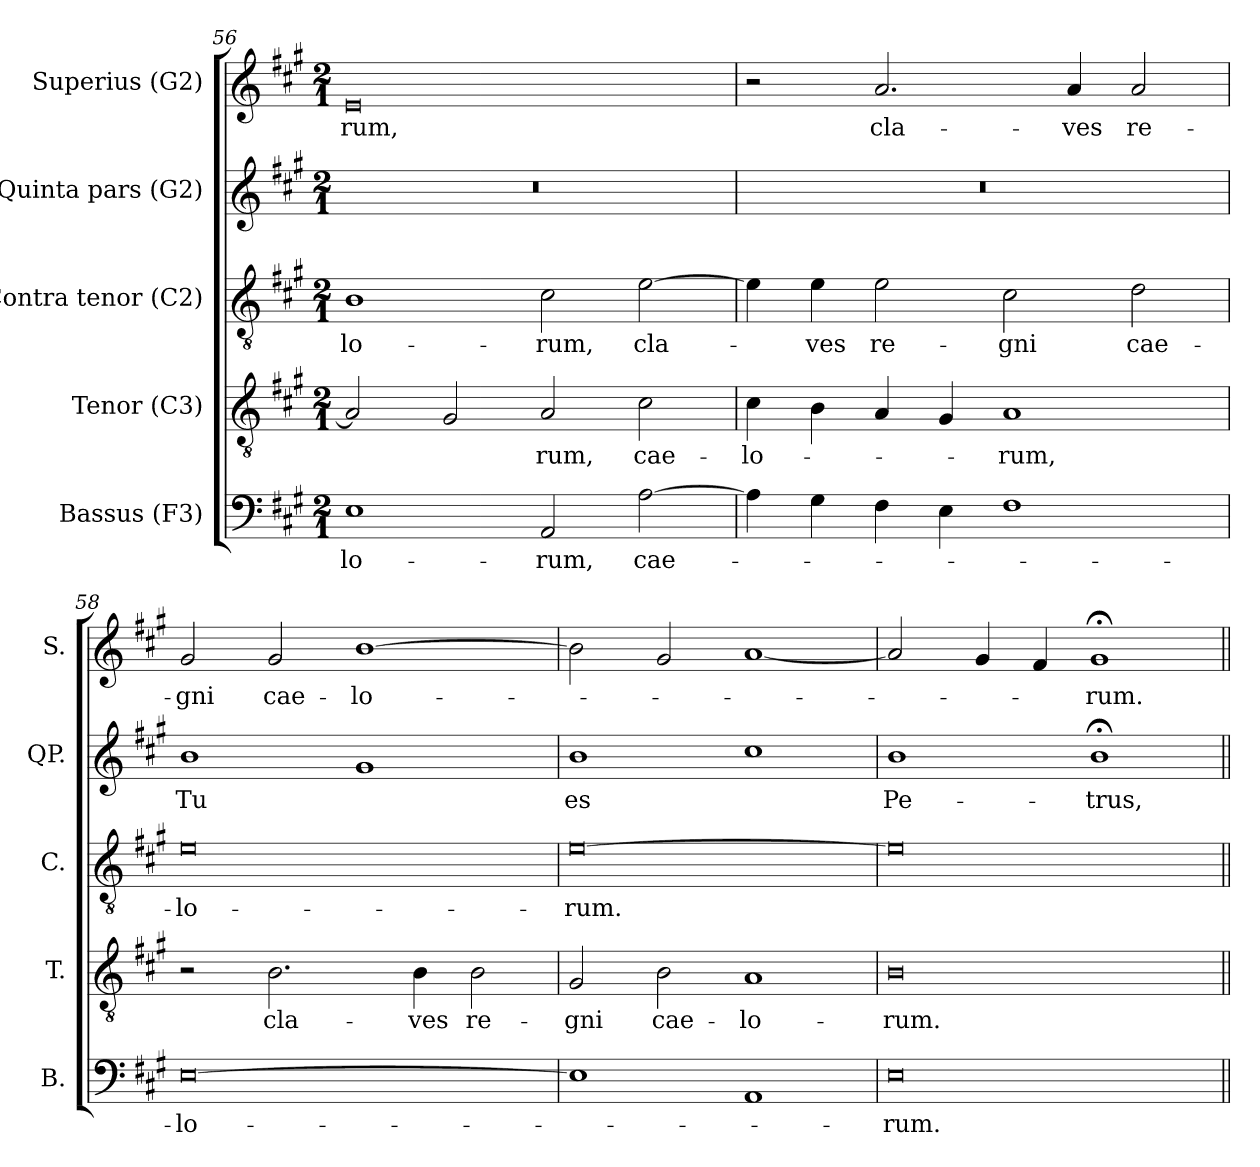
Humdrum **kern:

**kern	**text	**kern	**text	**kern	**text	**kern	**text	**kern	**text
*part5	*part5	*part4	*part4	*part3	*part3	*part2	*part2	*part1	*part1
*staff5	*staff5	*staff4	*staff4	*staff3	*staff3	*staff2	*staff2	*staff1	*staff1
*I"Bassus (F3)	*	*I"Tenor (C3)	*	*I"Contra tenor (C2)	*	*I"Quinta pars (G2)	*	*I"Superius (G2)	*
*I'B.	*	*I'T.	*	*I'C.	*	*I'QP.	*	*I'S.	*
!!LO:LB:g=z
*clefF4	*	*clefGv2	*	*clefGv2	*	*clefG2	*	*clefG2	*
*	*	*ITrd7c12	*	*ITrd7c12	*	*ITrd7c12	*	*	*
*k[f#c#g#]	*	*k[f#c#g#]	*	*k[f#c#g#]	*	*k[f#c#g#]	*	*k[f#c#g#]	*
*A:	*	*A:	*	*A:	*	*A:	*	*A:	*
*M2/1	*	*M2/1	*	*M2/1	*	*M2/1	*	*M2/1	*
=56	=56	=56	=56	=56	=56	=56	=56	=56	=56
!	!LO:LY:b:color=#000000	!	!	!	!	!	!	!	!
!	!	!	!	!	!LO:LY:b:color=#000000	!LO:N:vis=1	!	!	!
!	!	!	!	!	!	!	!	!	!LO:LY:b:color=#000000
1Ei	-lo-	2AAi/]	.	1BBi	-lo-	0r	.	0ei	-rum,
.	.	2GG#i/	.	.	.	.	.	.	.
!	!LO:LY:b:color=#000000	!	!	!	!	!	!	!	!
!	!	!	!LO:LY:b:color=#000000	!	!	!	!	!	!
!	!	!	!	!	!LO:LY:b:color=#000000	!	!	!	!
2AAi/	-rum,	2AAi/	-rum,	2C#i\	-rum,	.	.	.	.
!	!LO:LY:b:color=#000000	!	!	!	!	!	!	!	!
!	!	!	!LO:LY:b:color=#000000	!	!	!	!	!	!
!	!	!	!	!	!LO:LY:b:color=#000000	!	!	!	!
[2Ai\	cae-	2C#i\	cae-	[2Ei\	cla-	.	.	.	.
=57	=57	=57	=57	=57	=57	=57	=57	=57	=57
!	!	!	!LO:LY:b:color=#000000	!	!	!LO:N:vis=1	!	!	!
4Ai\]	.	4C#i\	-lo-	4Ei\]	.	0r	.	2r	.
!	!	!	!	!	!LO:LY:b:color=#000000	!	!	!	!
4G#i\	.	4BBi\	.	4Ei\	-ves	.	.	.	.
!	!	!	!	!	!LO:LY:b:color=#000000	!	!	!	!
!	!	!	!	!	!	!	!	!	!LO:LY:b:color=#000000
4F#i\	.	4AAi/	.	2Ei\	re-	.	.	2.ai/	cla-
4Ei\	.	4GG#i/	.	.	.	.	.	.	.
!	!	!	!LO:LY:b:color=#000000	!	!	!	!	!	!
!	!	!	!	!	!LO:LY:b:color=#000000	!	!	!	!
1F#i	.	1AAi	-rum,	2C#i\	-gni	.	.	.	.
!	!	!	!	!	!	!	!	!	!LO:LY:b:color=#000000
.	.	.	.	.	.	.	.	4ai/	-ves
!	!	!	!	!	!LO:LY:b:color=#000000	!	!	!	!
!	!	!	!	!	!	!	!	!	!LO:LY:b:color=#000000
.	.	.	.	2Di\	cae-	.	.	2ai/	re-
!!LO:LB:g=z
=58	=58	=58	=58	=58	=58	=58	=58	=58	=58
!	!LO:LY:b:color=#000000	!	!	!	!	!	!	!	!
!	!	!	!	!	!LO:LY:b:color=#000000	!	!	!	!
!	!	!	!	!	!	!	!LO:LY:b:color=#000000	!	!
!	!	!	!	!	!	!	!	!	!LO:LY:b:color=#000000
[0Ei	-lo-	2r	.	0Ei	-lo-	1Bi	Tu	2g#i/	-gni
!	!	!	!LO:LY:b:color=#000000	!	!	!	!	!	!
!	!	!	!	!	!	!	!	!	!LO:LY:b:color=#000000
.	.	2.BBi\	cla-	.	.	.	.	2g#i/	cae-
!	!	!	!	!	!	!	!	!	!LO:LY:b:color=#000000
.	.	.	.	.	.	1G#i	.	[1bi	-lo-
!	!	!	!LO:LY:b:color=#000000	!	!	!	!	!	!
.	.	4BBi\	-ves	.	.	.	.	.	.
!	!	!	!LO:LY:b:color=#000000	!	!	!	!	!	!
.	.	2BBi\	re-	.	.	.	.	.	.
=59	=59	=59	=59	=59	=59	=59	=59	=59	=59
!	!	!	!LO:LY:b:color=#000000	!	!	!	!	!	!
!	!	!	!	!	!LO:LY:b:color=#000000	!	!	!	!
!	!	!	!	!	!	!	!LO:LY:b:color=#000000	!	!
1Ei]	.	2GG#i/	-gni	[0Ei	-rum.	1Bi	es	2bi\]	.
!	!	!	!LO:LY:b:color=#000000	!	!	!	!	!	!
.	.	2BBi\	cae-	.	.	.	.	2g#i/	.
!	!	!	!LO:LY:b:color=#000000	!	!	!	!	!	!
1AAi	.	1AAi	-lo-	.	.	1c#i	.	[1ai	.
=60	=60	=60	=60	=60	=60	=60	=60	=60	=60
!	!LO:LY:b:color=#000000	!	!	!	!	!	!	!	!
!	!	!	!LO:LY:b:color=#000000	!	!	!	!	!	!
!	!	!	!	!	!	!	!LO:LY:b:color=#000000	!	!
0Ei	-rum.	0BBi	-rum.	0Ei]	.	1Bi	Pe-	2ai/]	.
.	.	.	.	.	.	.	.	4g#i/	.
.	.	.	.	.	.	.	.	4f#i/	.
!	!	!	!	!	!	!	!LO:LY:b:color=#000000	!	!
!	!	!	!	!	!	!	!	!	!LO:LY:b:color=#000000
.	.	.	.	.	.	1B;i	-trus,	1g#;i	-rum.
=||	=||	=||	=||	=||	=||	=||	=||	=||	=||
*-	*-	*-	*-	*-	*-	*-	*-	*-	*-
